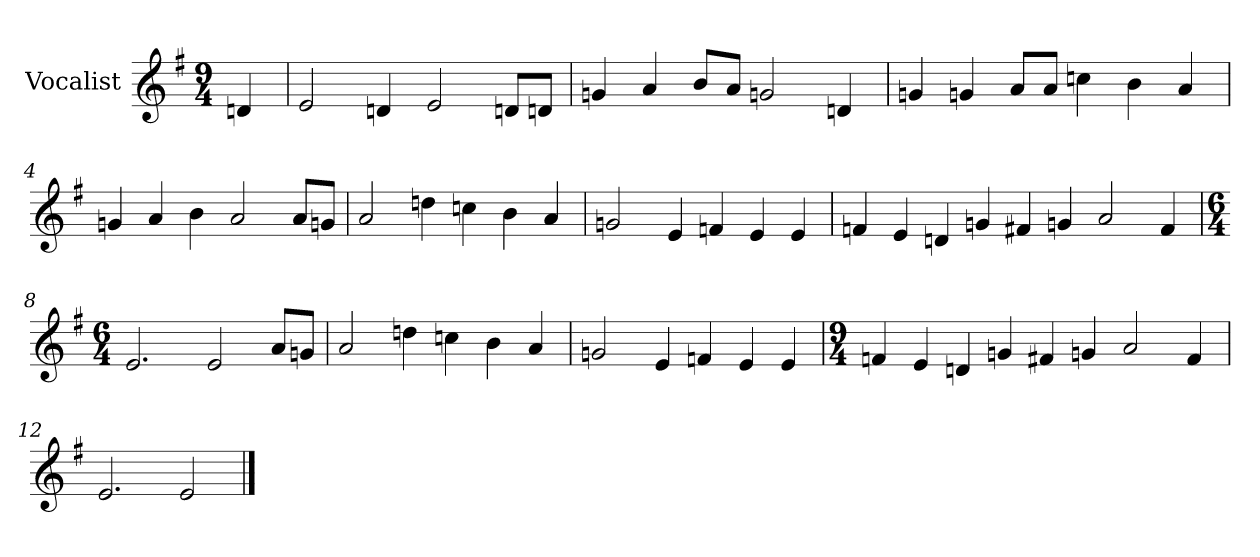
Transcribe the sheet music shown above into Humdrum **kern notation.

**kern
*part1
*staff1
*I"Vocalist
*k[f#]
*e:
*M9/4
=
4dn
=1
2e
4dn
2e
8dnL
8dnJ
=2
4gn
4a
8bL
8aJ
2gn
4dn
=3
4gn
4gn
8aL
8aJ
4ccn
4b
4a
=4
4gn
4a
4b
2a
8aL
8gnJ
=5
2a
4ddn
4ccn
4b
4a
=6
2gn
4e
4fn
4e
4e
=7
4fn
4e
4dn
4gn
4f#X
4gn
2a
4f#
=8
*M6/4
2.e
2e
8aL
8gnJ
=9
2a
4ddn
4ccn
4b
4a
=10
2gn
4e
4fn
4e
4e
=11
*M9/4
4fn
4e
4dn
4gn
4f#X
4gn
2a
4f#
=12
2.e
2e
==
*-
